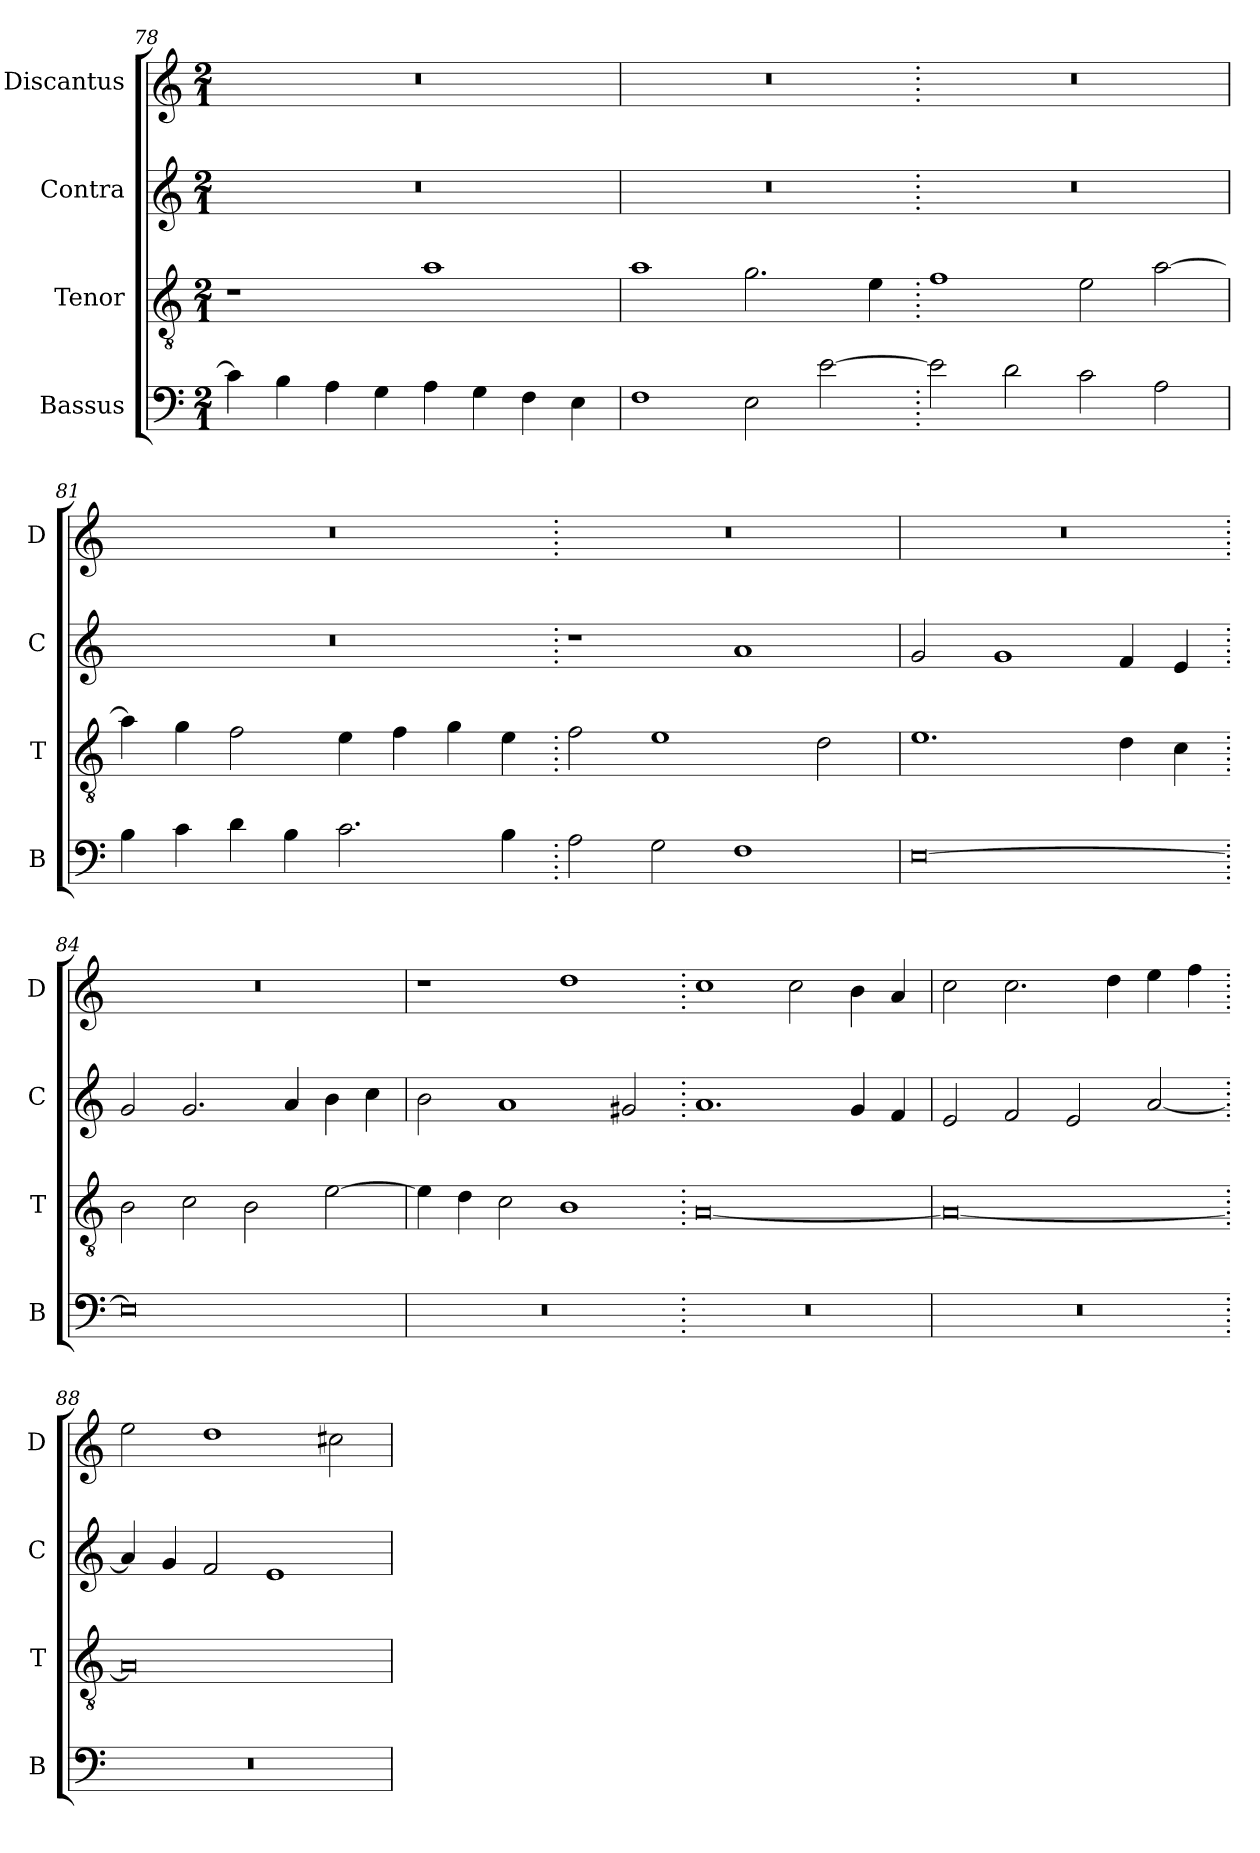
**kern	**kern	**kern	**kern
*part4	*part3	*part2	*part1
*staff4	*staff3	*staff2	*staff1
*I"Bassus	*I"Tenor	*I"Contra	*I"Discantus
*I'B	*I'T	*I'C	*I'D
*clefF4	*clefGv2	*clefG2	*clefG2
*k[]	*k[]	*k[]	*k[]
*M2/1	*M2/1	*M2/1	*M2/1
=78	=78	=78	=78
4c\]	1r	0r	0r
4B\	.	.	.
4A\	.	.	.
4G\	.	.	.
4A\	1a	.	.
4G\	.	.	.
4F\	.	.	.
4E\	.	.	.
=79	=79	=79	=79
1F	1a	0r	0r
2E\	2.g\	.	.
[2e\	.	.	.
.	4e\	.	.
=80.	=80.	=80.	=80.
2e\]	1f	0r	0r
2d\	.	.	.
2c\	2e\	.	.
2A\	[2a\	.	.
=81	=81	=81	=81
4B\	4a\]	0r	0r
4c\	4g\	.	.
4d\	2f\	.	.
4B\	.	.	.
2.c\	4e\	.	.
.	4f\	.	.
.	4g\	.	.
4B\	4e\	.	.
=82.	=82.	=82.	=82.
2A\	2f\	1r	0r
2G\	1e	.	.
1F	.	1a	.
.	2d\	.	.
=83	=83	=83	=83
[0E	1.e	2g/	0r
.	.	1g	.
.	4d\	4f/	.
.	4c\	4e/	.
=84.	=84.	=84.	=84.
0E]	2B\	2g/	0r
.	2c\	2.g/	.
.	2B\	.	.
.	.	4a/	.
.	[2e\	4b\	.
.	.	4cc\	.
=85	=85	=85	=85
0r	4e\]	2b\	1r
.	4d\	.	.
.	2c\	1a	.
.	1B	.	1dd
.	.	2g#X/	.
=86.	=86.	=86.	=86.
0r	[0A	1.a	1cc
.	.	.	2cc\
.	.	4g/	4b\
.	.	4f/	4a/
=87	=87	=87	=87
0r	0A_	2e/	2cc\
.	.	2f/	2.cc\
.	.	2e/	.
.	.	.	4dd\
.	.	[2a/	4ee\
.	.	.	4ff\
=88.	=88.	=88.	=88.
0r	0A]	4a/]	2ee\
.	.	4g/	.
.	.	2f/	1dd
.	.	1e	.
.	.	.	2cc#X\
=	=	=	=
*-	*-	*-	*-
